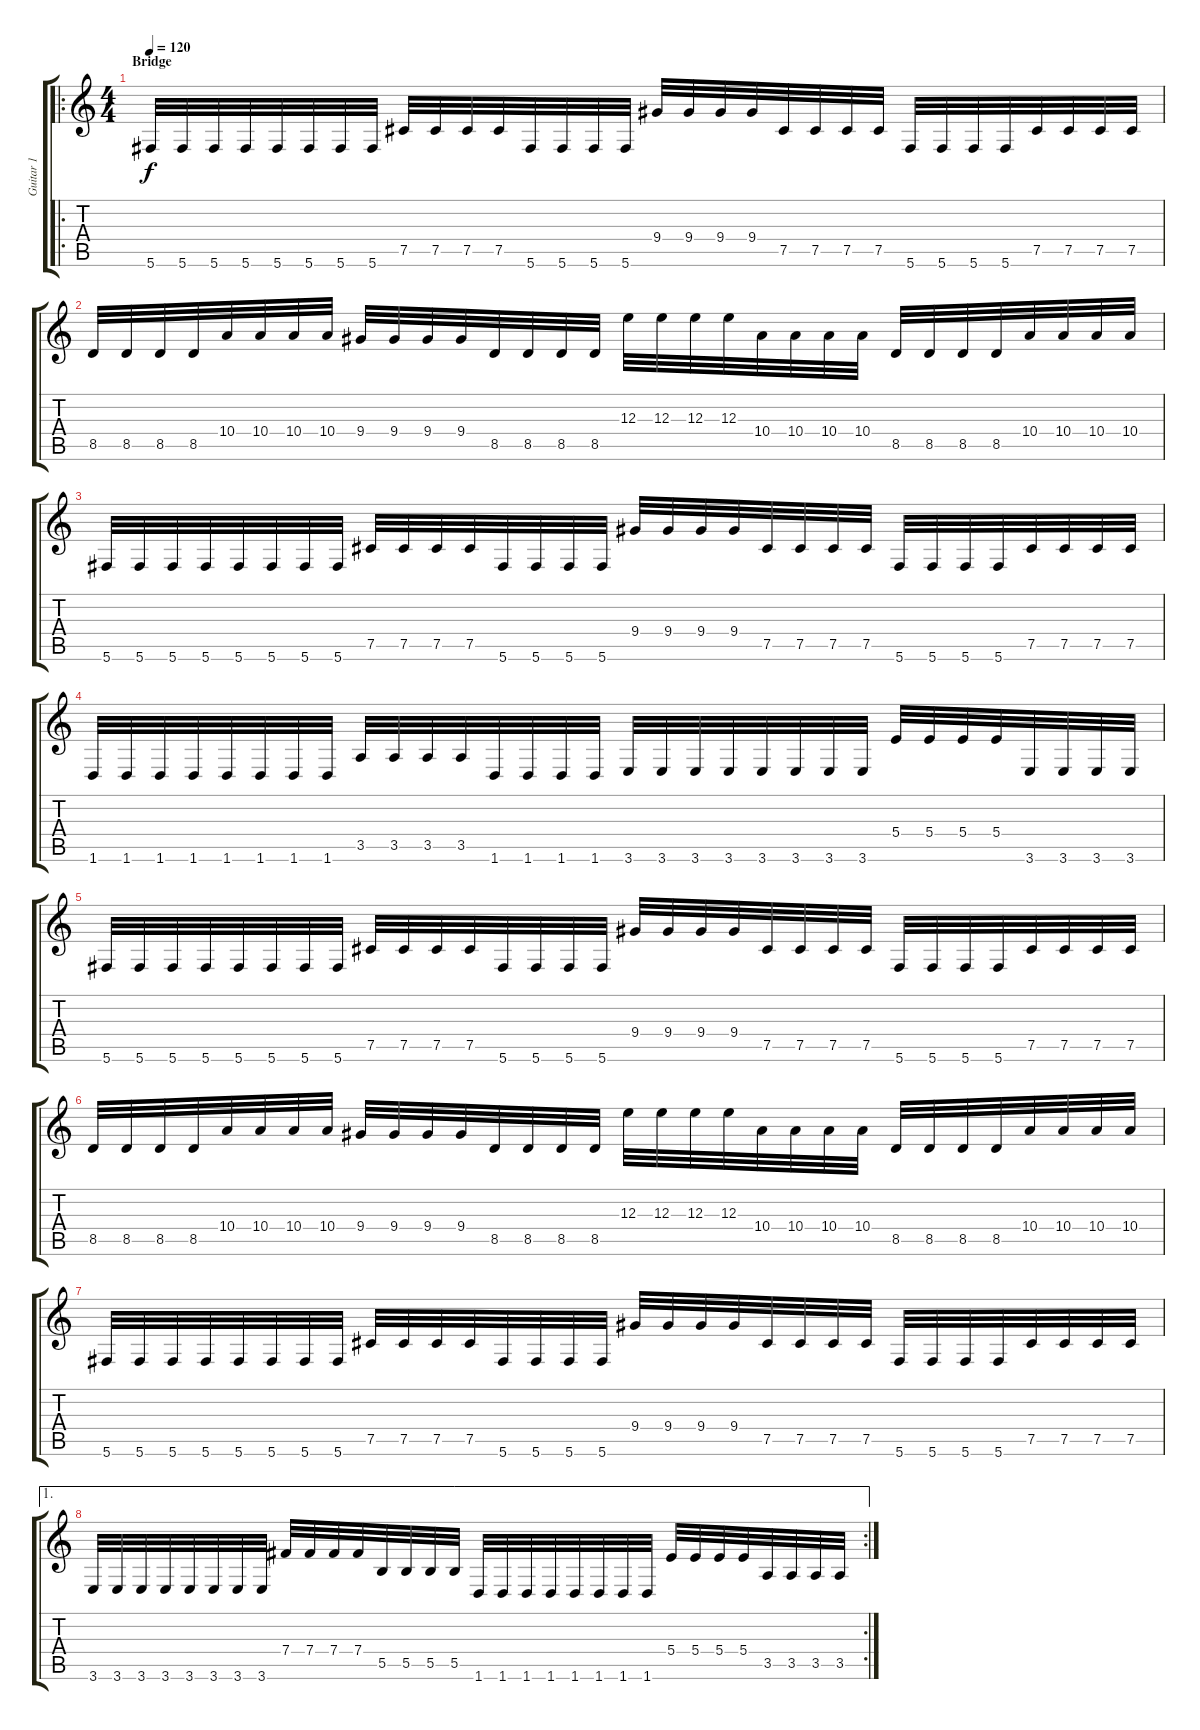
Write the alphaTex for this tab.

\track ("Guitar 1" "Guitar 1") {instrument distortionguitar}
\staff {score tabs}
\tuning (Db4 Ab3 E3 B2 Gb2 Db2) {hide}
\ro
\ts (4 4)
\section ("" "Bridge")
\tempo 120
\clef g2
\ks c
5.6.32{dy f volume 16} 5.6.32 5.6.32 5.6.32 5.6.32 5.6.32 5.6.32 5.6.32 7.5.32 7.5.32 7.5.32 7.5.32 5.6.32 5.6.32 5.6.32 5.6.32 9.4.32 9.4.32 9.4.32 9.4.32 7.5.32 7.5.32 7.5.32 7.5.32 5.6.32 5.6.32 5.6.32 5.6.32 7.5.32 7.5.32 7.5.32 7.5.32 |
8.5.32 8.5.32 8.5.32 8.5.32 10.4.32 10.4.32 10.4.32 10.4.32 9.4.32 9.4.32 9.4.32 9.4.32 8.5.32 8.5.32 8.5.32 8.5.32 12.3.32 12.3.32 12.3.32 12.3.32 10.4.32 10.4.32 10.4.32 10.4.32 8.5.32 8.5.32 8.5.32 8.5.32 10.4.32 10.4.32 10.4.32 10.4.32 |
5.6.32 5.6.32 5.6.32 5.6.32 5.6.32 5.6.32 5.6.32 5.6.32 7.5.32 7.5.32 7.5.32 7.5.32 5.6.32 5.6.32 5.6.32 5.6.32 9.4.32 9.4.32 9.4.32 9.4.32 7.5.32 7.5.32 7.5.32 7.5.32 5.6.32 5.6.32 5.6.32 5.6.32 7.5.32 7.5.32 7.5.32 7.5.32 |
1.6.32 1.6.32 1.6.32 1.6.32 1.6.32 1.6.32 1.6.32 1.6.32 3.5.32 3.5.32 3.5.32 3.5.32 1.6.32 1.6.32 1.6.32 1.6.32 3.6.32 3.6.32 3.6.32 3.6.32 3.6.32 3.6.32 3.6.32 3.6.32 5.4.32 5.4.32 5.4.32 5.4.32 3.6.32 3.6.32 3.6.32 3.6.32 |
5.6.32 5.6.32 5.6.32 5.6.32 5.6.32 5.6.32 5.6.32 5.6.32 7.5.32 7.5.32 7.5.32 7.5.32 5.6.32 5.6.32 5.6.32 5.6.32 9.4.32 9.4.32 9.4.32 9.4.32 7.5.32 7.5.32 7.5.32 7.5.32 5.6.32 5.6.32 5.6.32 5.6.32 7.5.32 7.5.32 7.5.32 7.5.32 |
8.5.32 8.5.32 8.5.32 8.5.32 10.4.32 10.4.32 10.4.32 10.4.32 9.4.32 9.4.32 9.4.32 9.4.32 8.5.32 8.5.32 8.5.32 8.5.32 12.3.32 12.3.32 12.3.32 12.3.32 10.4.32 10.4.32 10.4.32 10.4.32 8.5.32 8.5.32 8.5.32 8.5.32 10.4.32 10.4.32 10.4.32 10.4.32 |
5.6.32 5.6.32 5.6.32 5.6.32 5.6.32 5.6.32 5.6.32 5.6.32 7.5.32 7.5.32 7.5.32 7.5.32 5.6.32 5.6.32 5.6.32 5.6.32 9.4.32 9.4.32 9.4.32 9.4.32 7.5.32 7.5.32 7.5.32 7.5.32 5.6.32 5.6.32 5.6.32 5.6.32 7.5.32 7.5.32 7.5.32 7.5.32 |
\ae 1
\rc 2
3.6.32 3.6.32 3.6.32 3.6.32 3.6.32 3.6.32 3.6.32 3.6.32 7.4.32 7.4.32 7.4.32 7.4.32 5.5.32 5.5.32 5.5.32 5.5.32 1.6.32 1.6.32 1.6.32 1.6.32 1.6.32 1.6.32 1.6.32 1.6.32 5.4.32 5.4.32 5.4.32 5.4.32 3.5.32 3.5.32 3.5.32 3.5.32
